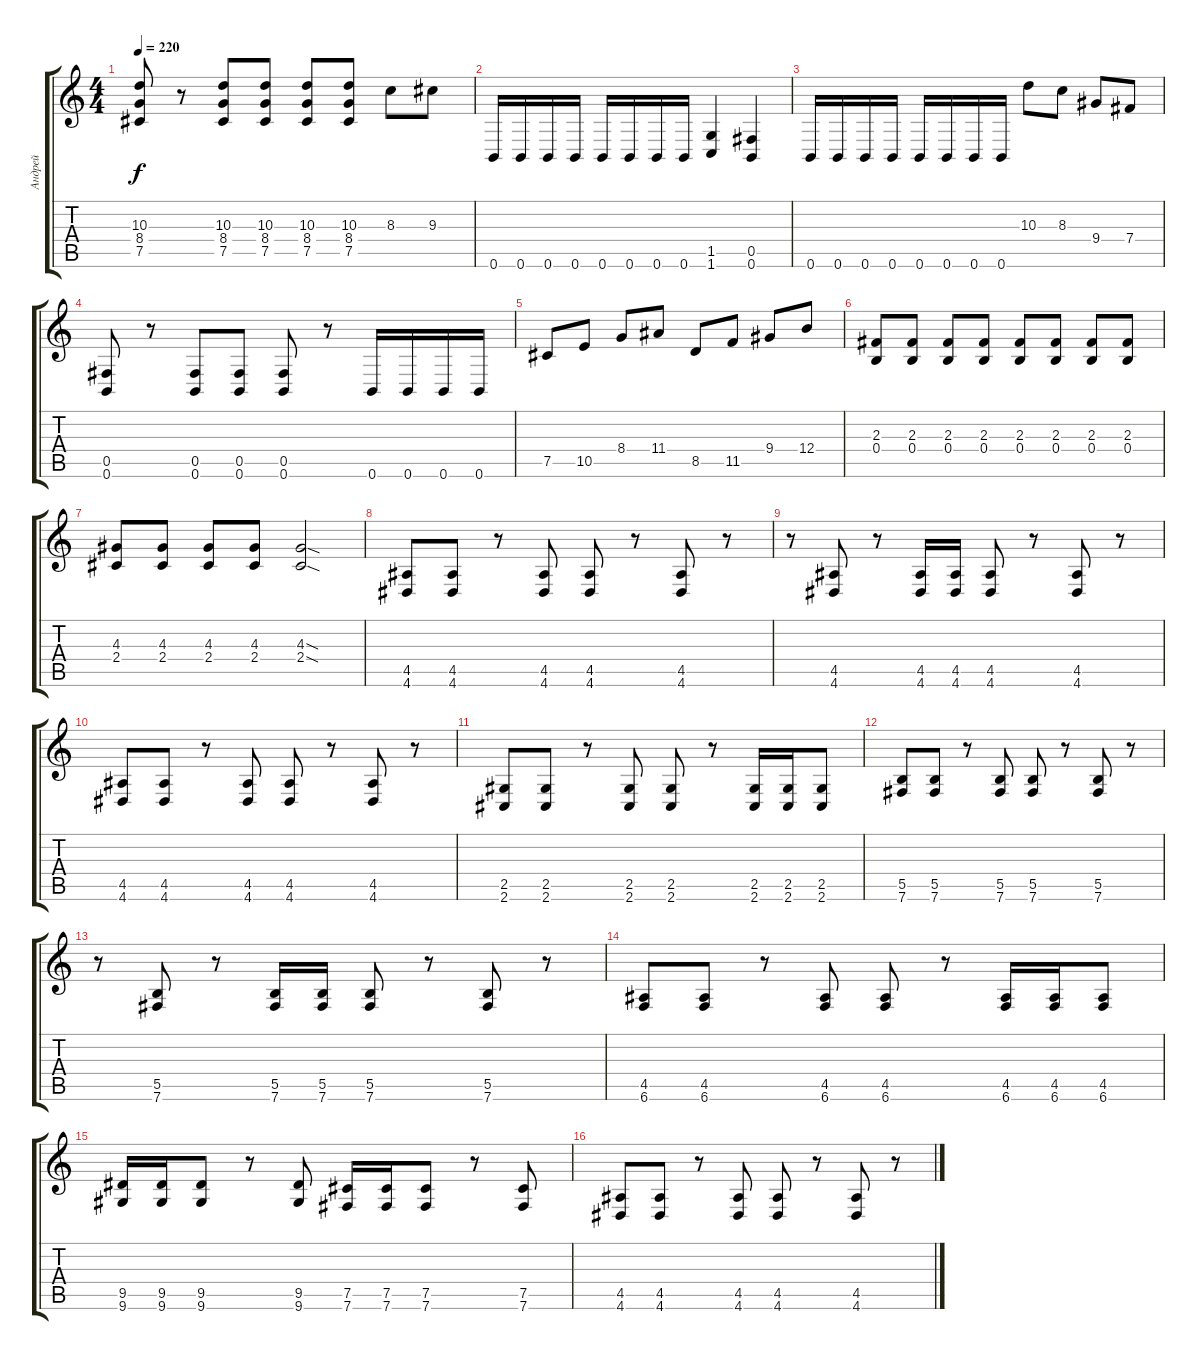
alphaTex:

\track ("Андрей" "Андрей") {instrument overdrivenguitar}
\staff {score tabs}
\tuning (Db4 Ab3 E3 B2 Gb2 B1) {hide}
\ts (4 4)
\tempo 220
\clef g2
\ks c
(10.3 8.4 7.5).8{dy f} r.8 (10.3 8.4 7.5).8 (10.3 8.4 7.5).8 (10.3 8.4 7.5).8 (10.3 8.4 7.5).8 8.3.8 9.3.8 |
0.6.16 0.6.16 0.6.16 0.6.16 0.6.16 0.6.16 0.6.16 0.6.16 (1.5 1.6).4 (0.5 0.6).4 |
0.6.16 0.6.16 0.6.16 0.6.16 0.6.16 0.6.16 0.6.16 0.6.16 10.3.8 8.3.8 9.4.8 7.4.8 |
(0.5 0.6).8 r.8 (0.5 0.6).8 (0.5 0.6).8 (0.5 0.6).8 r.8 0.6.16 0.6.16 0.6.16 0.6.16 |
7.5.8 10.5.8 8.4.8 11.4.8 8.5.8 11.5.8 9.4.8 12.4.8 |
(2.3 0.4).8 (2.3 0.4).8 (2.3 0.4).8 (2.3 0.4).8 (2.3 0.4).8 (2.3 0.4).8 (2.3 0.4).8 (2.3 0.4).8 |
(4.3 2.4).8 (4.3 2.4).8 (4.3 2.4).8 (4.3 2.4).8 (4.3{sod} 2.4{sod}).2 |
(4.5 4.6).8 (4.5 4.6).8 r.8 (4.5 4.6).8 (4.5 4.6).8 r.8 (4.5 4.6).8 r.8 |
r.8 (4.5 4.6).8 r.8 (4.5 4.6).16 (4.5 4.6).16 (4.5 4.6).8 r.8 (4.5 4.6).8 r.8 |
(4.5 4.6).8 (4.5 4.6).8 r.8 (4.5 4.6).8 (4.5 4.6).8 r.8 (4.5 4.6).8 r.8 |
(2.5 2.6).8 (2.5 2.6).8 r.8 (2.5 2.6).8 (2.5 2.6).8 r.8 (2.5 2.6).16 (2.5 2.6).16 (2.5 2.6).8 |
(5.5 7.6).8 (5.5 7.6).8 r.8 (5.5 7.6).8 (5.5 7.6).8 r.8 (5.5 7.6).8 r.8 |
r.8 (5.5 7.6).8 r.8 (5.5 7.6).16 (5.5 7.6).16 (5.5 7.6).8 r.8 (5.5 7.6).8 r.8 |
(4.5 6.6).8 (4.5 6.6).8 r.8 (4.5 6.6).8 (4.5 6.6).8 r.8 (4.5 6.6).16 (4.5 6.6).16 (4.5 6.6).8 |
(9.5 9.6).16 (9.5 9.6).16 (9.5 9.6).8 r.8 (9.5 9.6).8 (7.5 7.6).16 (7.5 7.6).16 (7.5 7.6).8 r.8 (7.5 7.6).8 |
(4.5 4.6).8 (4.5 4.6).8 r.8 (4.5 4.6).8 (4.5 4.6).8 r.8 (4.5 4.6).8 r.8
